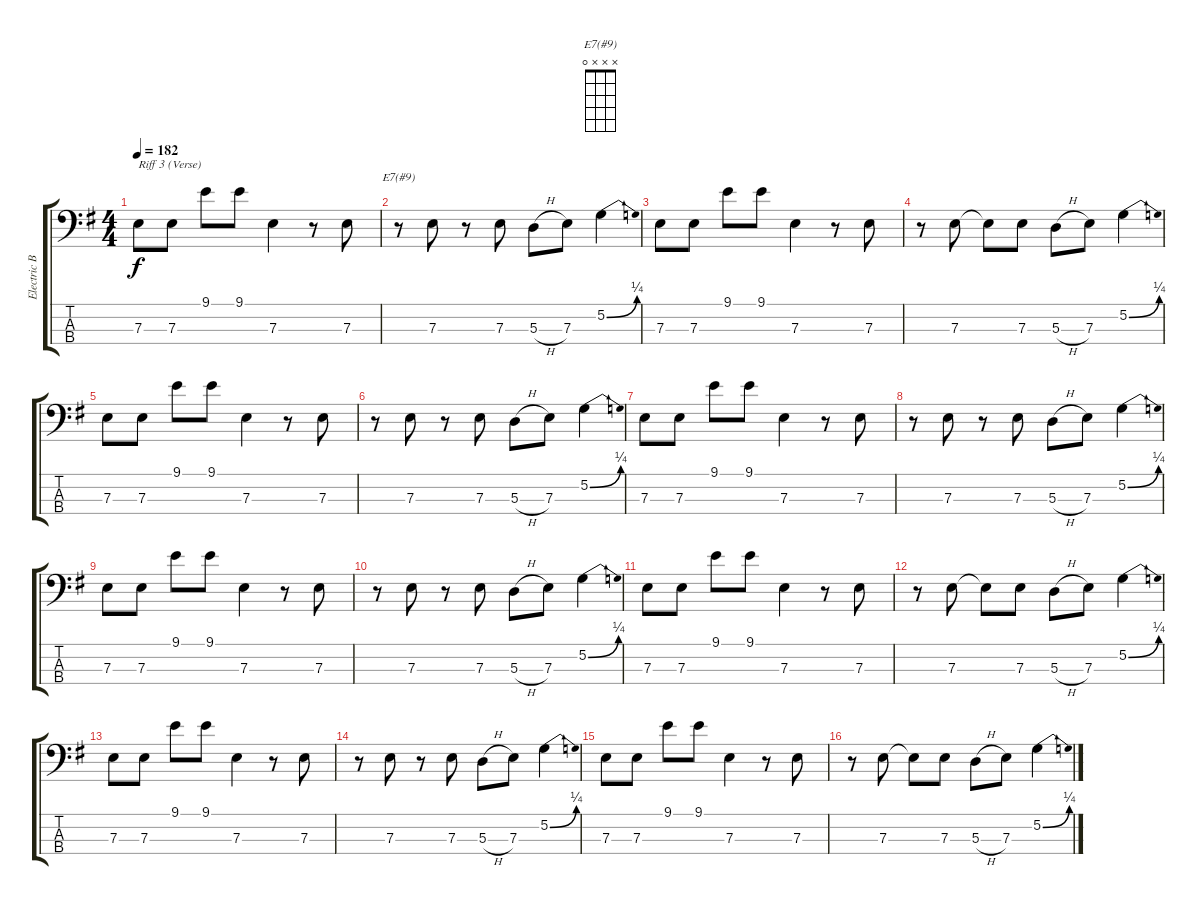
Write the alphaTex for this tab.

\track ("Electric Bass" "Electric B") {instrument electricbassfinger}
\staff {score tabs}
\tuning (G2 D2 A1 E1) {hide}
\chord ("E7(#9)" x x x 0)
\ts (4 4)
\tempo 182
\clef f4
\ks g
7.3.8{txt "Riff 3 (Verse)" dy f} 7.3.8 9.1.8 9.1.8 7.3.4 r.8 7.3.8 |
r.8{ch "E7(#9)"} 7.3.8 r.8 7.3.8 5.3{h}.8 7.3.8 5.2{be (bend 0 0 60 1)}.4 |
7.3.8 7.3.8 9.1.8 9.1.8 7.3.4 r.8 7.3.8 |
r.8 7.3.8 7.3{t}.8 7.3.8 5.3{h}.8 7.3.8 5.2{be (bend 0 0 60 1)}.4 |
7.3.8 7.3.8 9.1.8 9.1.8 7.3.4 r.8 7.3.8 |
r.8 7.3.8 r.8 7.3.8 5.3{h}.8 7.3.8 5.2{be (bend 0 0 60 1)}.4 |
7.3.8 7.3.8 9.1.8 9.1.8 7.3.4 r.8 7.3.8 |
r.8 7.3.8 r.8 7.3.8 5.3{h}.8 7.3.8 5.2{be (bend 0 0 60 1)}.4 |
7.3.8 7.3.8 9.1.8 9.1.8 7.3.4 r.8 7.3.8 |
r.8 7.3.8 r.8 7.3.8 5.3{h}.8 7.3.8 5.2{be (bend 0 0 60 1)}.4 |
7.3.8 7.3.8 9.1.8 9.1.8 7.3.4 r.8 7.3.8 |
r.8 7.3.8 7.3{t}.8 7.3.8 5.3{h}.8 7.3.8 5.2{be (bend 0 0 60 1)}.4 |
7.3.8 7.3.8 9.1.8 9.1.8 7.3.4 r.8 7.3.8 |
r.8 7.3.8 r.8 7.3.8 5.3{h}.8 7.3.8 5.2{be (bend 0 0 60 1)}.4 |
7.3.8 7.3.8 9.1.8 9.1.8 7.3.4 r.8 7.3.8 |
r.8 7.3.8 7.3{t}.8 7.3.8 5.3{h}.8 7.3.8 5.2{be (bend 0 0 60 1)}.4
